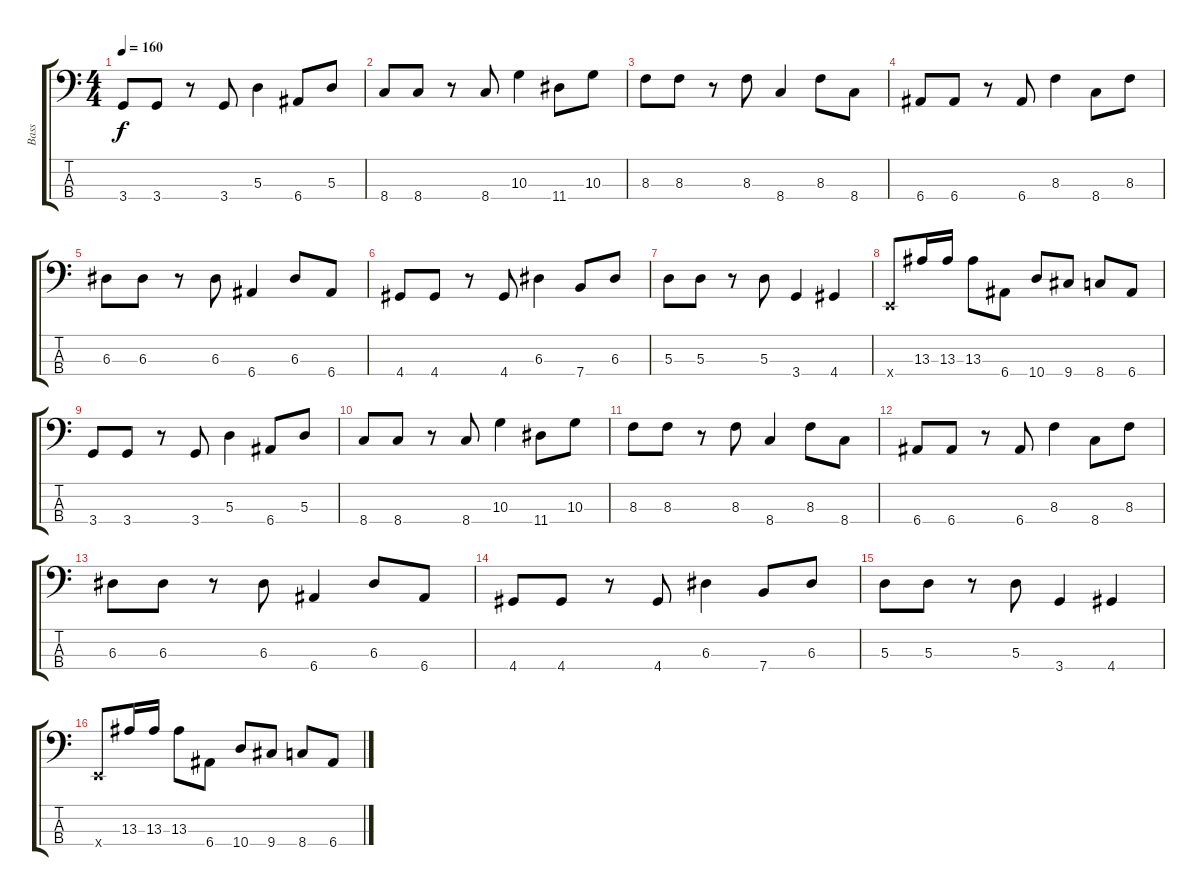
\track ("Bass" "Bass") {instrument electricbassfinger}
\staff {score tabs}
\tuning (G2 D2 A1 E1) {hide}
\ts (4 4)
\tempo 160
\clef f4
\ks c
3.4.8{dy f} 3.4.8 r.8 3.4.8 5.3.4 6.4.8 5.3.8 |
8.4.8 8.4.8 r.8 8.4.8 10.3.4 11.4.8 10.3.8 |
8.3.8 8.3.8 r.8 8.3.8 8.4.4 8.3.8 8.4.8 |
6.4.8 6.4.8 r.8 6.4.8 8.3.4 8.4.8 8.3.8 |
6.3.8 6.3.8 r.8 6.3.8 6.4.4 6.3.8 6.4.8 |
4.4.8 4.4.8 r.8 4.4.8 6.3.4 7.4.8 6.3.8 |
5.3.8 5.3.8 r.8 5.3.8 3.4.4 4.4.4 |
0.4{x}.8 13.3.16 13.3.16 13.3.8 6.4.8 10.4.8 9.4.8 8.4.8 6.4.8 |
3.4.8 3.4.8 r.8 3.4.8 5.3.4 6.4.8 5.3.8 |
8.4.8 8.4.8 r.8 8.4.8 10.3.4 11.4.8 10.3.8 |
8.3.8 8.3.8 r.8 8.3.8 8.4.4 8.3.8 8.4.8 |
6.4.8 6.4.8 r.8 6.4.8 8.3.4 8.4.8 8.3.8 |
6.3.8 6.3.8 r.8 6.3.8 6.4.4 6.3.8 6.4.8 |
4.4.8 4.4.8 r.8 4.4.8 6.3.4 7.4.8 6.3.8 |
5.3.8 5.3.8 r.8 5.3.8 3.4.4 4.4.4 |
0.4{x}.8 13.3.16 13.3.16 13.3.8 6.4.8 10.4.8 9.4.8 8.4.8 6.4.8
